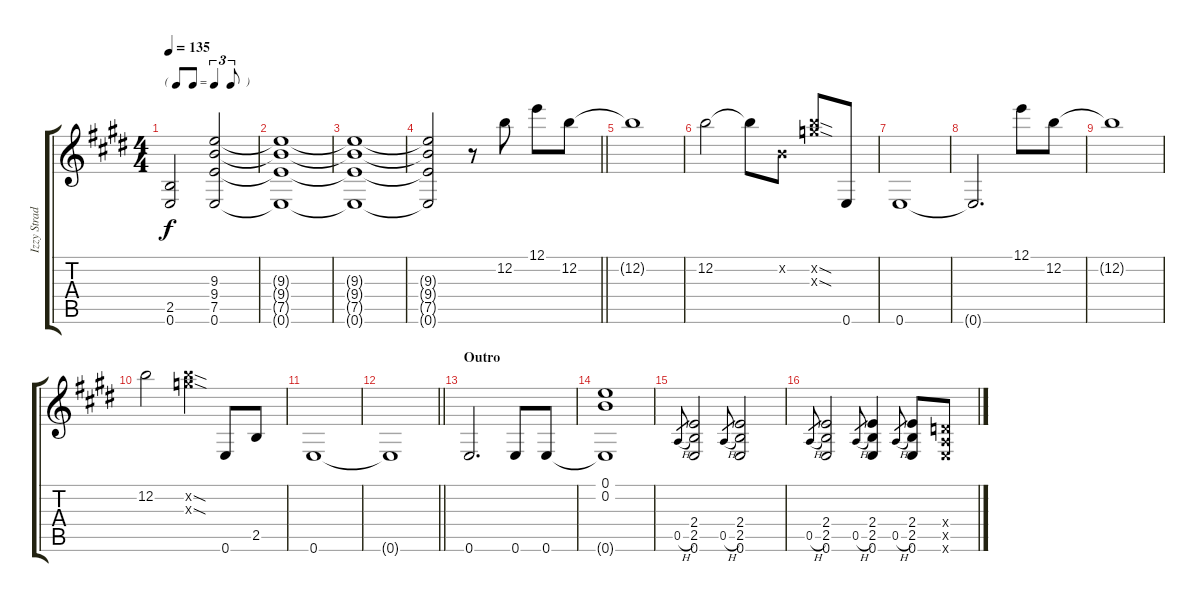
\track ("Izzy Stradlin - Rhytm Guitar" "Izzy Strad") {instrument overdrivenguitar}
\staff {score tabs}
\tuning (E4 B3 G3 D3 A2 E2) {hide}
\ts (4 4)
\tf triplet8th
\tempo 135
\clef g2
\ks e
(2.5 0.6).2{dy f} (9.3 9.4 7.5 0.6).2 |
(9.3{t} 9.4{t} 7.5{t} 0.6{t}).1 |
(9.3{t} 9.4{t} 7.5{t} 0.6{t}).1 |
\barLineRight lightlight
(9.3{t} 9.4{t} 7.5{t} 0.6{t}).2 r.8 12.2.8 12.1.8 12.2.8 |
\section ("" "")
12.2{t}.1 |
12.2.2 12.2{t}.8 0.2{x}.8 (12.2{sod x} 12.3{sod x}).8 0.6.8 |
0.6.1 |
0.6{t}.2{d} 12.1.8 12.2.8 |
12.2{t}.1 |
12.2.2 (12.2{sod x} 12.3{sod x}).4 0.6.8 2.5.8 |
0.6.1 |
\barLineRight lightlight
0.6{t}.1 |
\section ("" "Outro")
0.6.2{d} 0.6.8 0.6.8 |
(0.1 0.2 0.6{t}).1 |
0.5{h}.8{gr} (2.4 2.5 0.6).2 0.5{h}.8{gr} (2.4 2.5 0.6).2 |
0.5{h}.8{gr} (2.4 2.5 0.6).2 0.5{h}.8{gr} (2.4 2.5 0.6).4 0.5{h}.8{gr} (2.4 2.5 0.6).8 (0.4{x} 0.5{x} 0.6{x}).8
